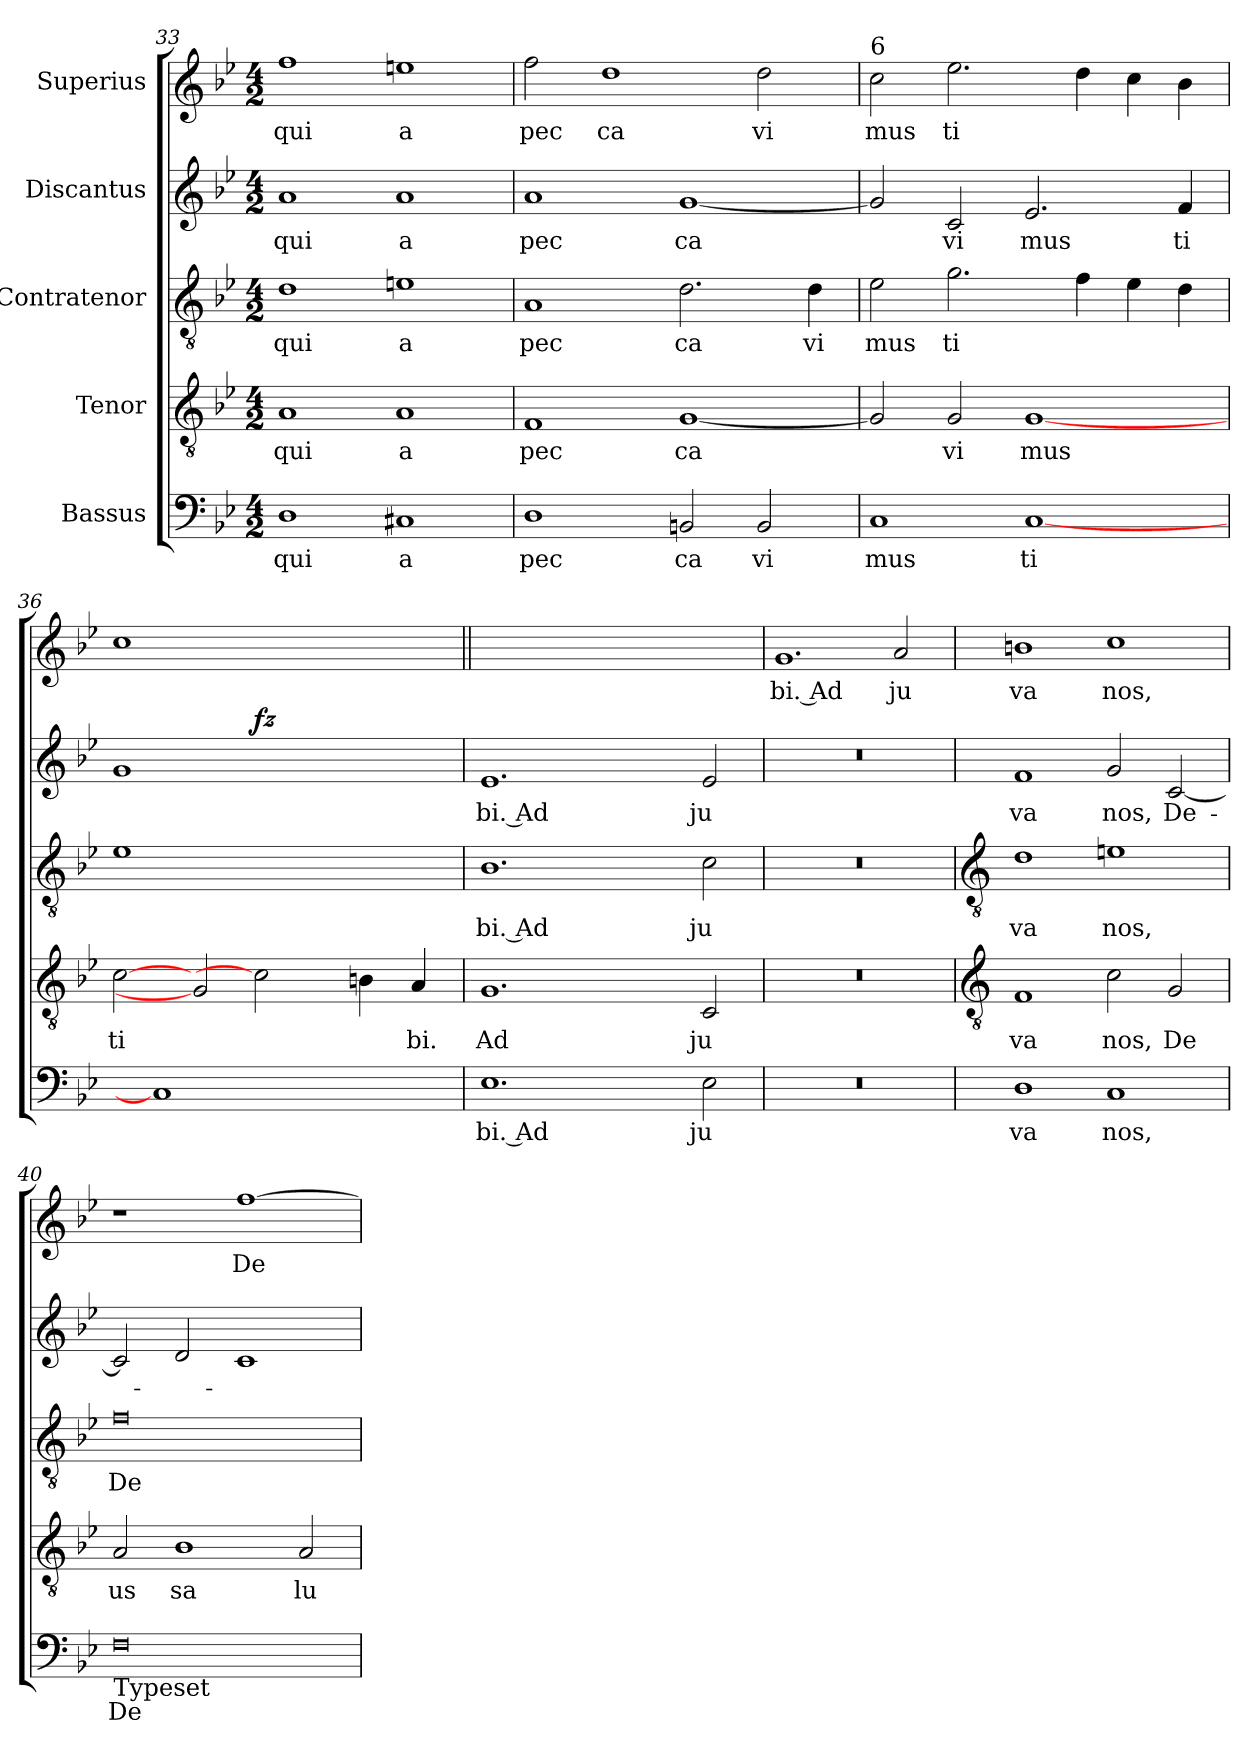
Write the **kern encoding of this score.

**kern	**text	**kern	**text	**kern	**text	**kern	**text	**dynam	**kern	**text
*part5	*part5	*part4	*part4	*part3	*part3	*part2	*part2	*part2	*part1	*part1
*staff5	*staff5	*staff4	*staff4	*staff3	*staff3	*staff2	*staff2	*staff2	*staff1	*staff1
*I"Bassus	*	*I"Tenor	*	*I"Contratenor	*	*I"Discantus	*	*	*I"Superius	*
*clefF4	*	*clefGv2	*	*clefGv2	*	*clefG2	*	*	*clefG2	*
*k[b-e-]	*	*k[b-e-]	*	*k[b-e-]	*	*k[b-e-]	*	*	*k[b-e-]	*
*B-:	*	*B-:	*	*B-:	*	*B-:	*	*	*B-:	*
*M4/2	*	*M4/2	*	*M4/2	*	*M4/2	*	*	*M4/2	*
=33	=33	=33	=33	=33	=33	=33	=33	=33	=33	=33
!	!LO:LY:b	!	!LO:LY:b	!	!LO:LY:b	!	!LO:LY:b	!	!	!LO:LY:b
1D	qui	1A	qui	1d	qui	1a	qui	.	1ff	qui
!	!LO:LY:b	!	!LO:LY:b	!	!LO:LY:b	!	!LO:LY:b	!	!	!LO:LY:b
1C#X	a	1A	a	1en	a	1a	a	.	1een	a
=34	=34	=34	=34	=34	=34	=34	=34	=34	=34	=34
!	!LO:LY:b	!	!LO:LY:b	!	!LO:LY:b	!	!LO:LY:b	!	!	!LO:LY:b
1D	pec	1F	pec	1A	pec	1a	pec	.	2ff\	pec
!	!	!	!	!	!	!	!	!	!	!LO:LY:b
.	.	.	.	.	.	.	.	.	1dd	ca
!	!LO:LY:b	!	!LO:LY:b	!	!LO:LY:b	!	!LO:LY:b	!	!	!
2BBn/	ca	[1G	ca	2.d\	ca	[1g	ca	.	.	.
!	!LO:LY:b	!	!	!	!	!	!	!	!	!LO:LY:b
2BB/	vi	.	.	.	.	.	.	.	2dd\	vi
!	!	!	!	!	!LO:LY:b	!	!	!	!	!
.	.	.	.	4d\	vi	.	.	.	.	.
=35	=35	=35	=35	=35	=35	=35	=35	=35	=35	=35
!	!	!	!	!	!	!	!	!	!LO:TX:a:t=6	!
!	!LO:LY:b	!	!	!	!LO:LY:b	!	!	!	!	!LO:LY:b
1C	mus	2G/]	.	2e-\	mus	2g/]	.	.	2cc\	mus
!	!	!	!LO:LY:b	!	!LO:LY:b	!	!LO:LY:b	!	!	!LO:LY:b
.	.	2G/	vi	2.g\	ti	2c/	vi	.	2.ee-\	ti
!	!LO:LY:b	!	!LO:LY:b	!	!	!	!LO:LY:b	!	!	!
[1C	ti	[1G	mus	.	.	2.e-/	mus	.	.	.
.	.	.	.	4f\	.	.	.	.	4dd\	.
.	.	.	.	4e-\	.	.	.	.	4cc\	.
!	!	!	!	!	!	!	!LO:LY:b	!	!	!
.	.	.	.	4d\	.	4f/	ti	.	4b-\	.
=36	=36	=36	=36	=36	=36	=36	=36	=36	=36	=36
!	!	!	!LO:LY:b	!	!	!	!	!	!	!
4ryy	.	[2c\	ti	1e-	.	1g	.	.	1cc	.
1C]	.	.	.	.	.	.	.	.	.	.
.	.	2G]	.	.	.	.	.	.	.	.
!	!	!	!	!	!	!	!	!LO:DY:b	!	!
.	.	2c\]	.	8ryy	.	8ryy	.	fz	8ryy	.
.	.	.	.	4ryy	.	4ryy	.	.	2..ryy	.
4ryy	.	.	.	.	.	.	.	.	.	.
.	.	.	.	4ryy	.	4ryy	.	.	.	.
4ryy	.	4Bn\	.	.	.	.	.	.	.	.
.	.	.	.	4ryy	.	4ryy	.	.	.	.
!	!	!	!LO:LY:b	!	!	!	!	!	!	!
4ryy	.	4A/	bi.	.	.	.	.	.	.	.
.	.	.	.	8ryy	.	8ryy	.	.	.	.
=37	=37||	=37	=37||	=37	=37||	=37	=37||	=37||	=37||	=37||
!	!LO:LY:b	!	!LO:LY:b	!	!LO:LY:b	!	!LO:LY:b	!	!	!
1.E-	bi. Ad	1.G	Ad	1.B-	bi. Ad	1.e-	bi. Ad	.	4ryy	.
.	.	.	.	.	.	.	.	.	4ryy	.
.	.	.	.	.	.	.	.	.	4ryy	.
.	.	.	.	.	.	.	.	.	4ryy	.
.	.	.	.	.	.	.	.	.	1ryy	.
!	!LO:LY:b	!	!LO:LY:b	!	!LO:LY:b	!	!LO:LY:b	!	!	!
2E-\	ju	2C/	ju	2c\	ju	2e-/	ju	.	.	.
=38	=38	=38	=38	=38	=38	=38	=38	=38	=38	=38
!	!	!	!	!	!	!	!	!	!	!LO:LY:b
0r	.	0r	.	0r	.	0r	.	.	1.g	bi. Ad
!	!	!	!	!	!	!	!	!	!	!LO:LY:b
.	.	.	.	.	.	.	.	.	2a/	ju
!!LO:LB:g=z
=39	=39	=39	=39	=39	=39	=39	=39	=39	=39	=39
*	*	*clefGv2	*	*clefGv2	*	*	*	*	*	*
!	!LO:LY:b	!	!LO:LY:b	!	!LO:LY:b	!	!LO:LY:b	!	!	!LO:LY:b
1D	va	1F	va	1d	va	1f	va	.	1bn	va
!	!LO:LY:b	!	!LO:LY:b	!	!LO:LY:b	!	!LO:LY:b	!	!	!LO:LY:b
1C	nos,	2c\	nos,	1en	nos,	2g/	nos,	.	1cc	nos,
!	!	!	!LO:LY:b	!	!	!	!LO:LY:b	!	!	!
.	.	2G/	De	.	.	[2c/	De-	.	.	.
=40	=40	=40	=40	=40	=40	=40	=40	=40	=40	=40
!LO:TX:b:t=Typeset	!	!	!	!	!	!	!	!	!	!
!	!LO:LY:b	!	!LO:LY:b	!	!LO:LY:b	!	!	!	!	!
0F	De-	2A/	us	0f	De-	2c/]	.	.	1r	.
!	!	!	!LO:LY:b	!	!	!	!	!	!	!
.	.	1B-	sa	.	.	2d/	.	.	.	.
!	!	!	!	!	!	!	!	!	!	!LO:LY:b
.	.	.	.	.	.	1c	.	.	[1ff	De
!	!	!	!LO:LY:b	!	!	!	!	!	!	!
.	.	2A/	lu	.	.	.	.	.	.	.
=	=	=	=	=	=	=	=	=	=	=
*-	*-	*-	*-	*-	*-	*-	*-	*-	*-	*-
